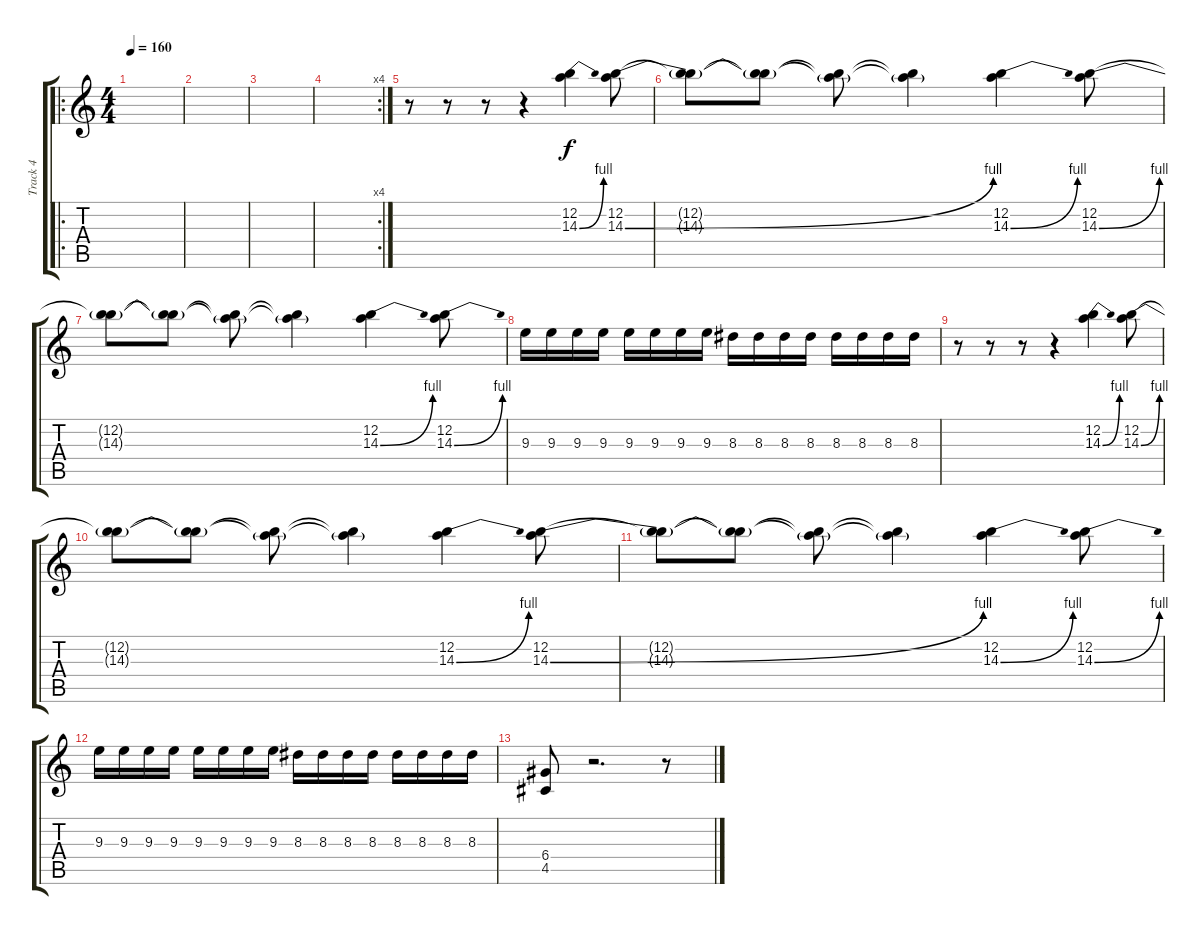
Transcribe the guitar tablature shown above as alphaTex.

\track ("Track 4" "Track 4") {instrument distortionguitar}
\staff {score tabs}
\tuning (E4 B3 G3 D3 A2 E2) {hide}
\ro
\ts (4 4)
\tempo 160
\clef g2
\ks c
|
|
|
\rc 4
|
r.8 r.8 r.8 r.4 (12.2 14.3{be (bend 0 0 60 4)}).4 (12.2 14.3{be (bend 0 0 60 4)}).8 |
(12.2{t} 14.3{t}).8 (12.2{t} 14.3{t}).8 (12.2{t} 14.3{t}).8 (12.2{t} 14.3{t}).4 (12.2 14.3{be (bend 0 0 60 4)}).4 (12.2 14.3{be (bend 0 0 60 4)}).8 |
(12.2{t} 14.3{t}).8 (12.2{t} 14.3{t}).8 (12.2{t} 14.3{t}).8 (12.2{t} 14.3{t}).4 (12.2 14.3{be (bend 0 0 60 4)}).4 (12.2 14.3{be (bend 0 0 60 4)}).8 |
9.3.16 9.3.16 9.3.16 9.3.16 9.3.16 9.3.16 9.3.16 9.3.16 8.3.16 8.3.16 8.3.16 8.3.16 8.3.16 8.3.16 8.3.16 8.3.16 |
r.8 r.8 r.8 r.4 (12.2 14.3{be (bend 0 0 60 4)}).4 (12.2 14.3{be (bend 0 0 60 4)}).8 |
(12.2{t} 14.3{t}).8 (12.2{t} 14.3{t}).8 (12.2{t} 14.3{t}).8 (12.2{t} 14.3{t}).4 (12.2 14.3{be (bend 0 0 60 4)}).4 (12.2 14.3{be (bend 0 0 60 4)}).8 |
(12.2{t} 14.3{t}).8 (12.2{t} 14.3{t}).8 (12.2{t} 14.3{t}).8 (12.2{t} 14.3{t}).4 (12.2 14.3{be (bend 0 0 60 4)}).4 (12.2 14.3{be (bend 0 0 60 4)}).8 |
9.3.16 9.3.16 9.3.16 9.3.16 9.3.16 9.3.16 9.3.16 9.3.16 8.3.16 8.3.16 8.3.16 8.3.16 8.3.16 8.3.16 8.3.16 8.3.16 |
(6.4 4.5).8 r.2{d} r.8
